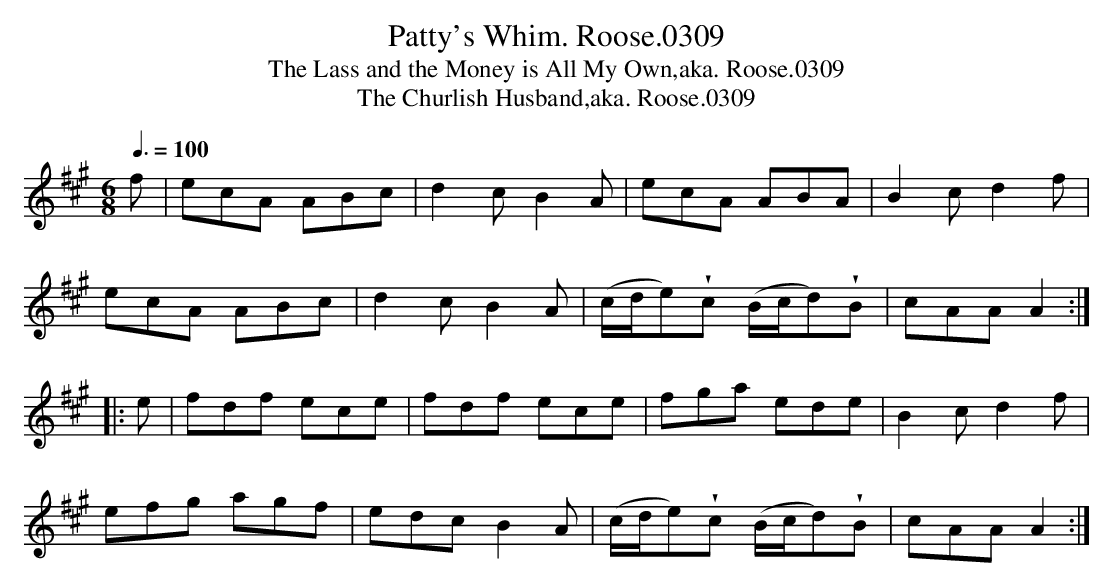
X:1
T:Patty's Whim. Roose.0309
T:Lass and the Money is All My Own,aka. Roose.0309, The
T:Churlish Husband,aka. Roose.0309, The
M:6/8
L:1/8
Q:3/8=100
K:A
f|ecA ABc|d2c B2A|ecA ABA|B2c d2f|
ecA ABc|d2c B2A|(c/d/e)!wedge!c (B/c/d)!wedge!B|cAA A2 :|
|:e|fdf ece|fdf ece|fga ede|B2c d2f|
efg agf|edc B2A|(c/d/e)!wedge!c (B/c/d)!wedge!B|cAA A2 :|
